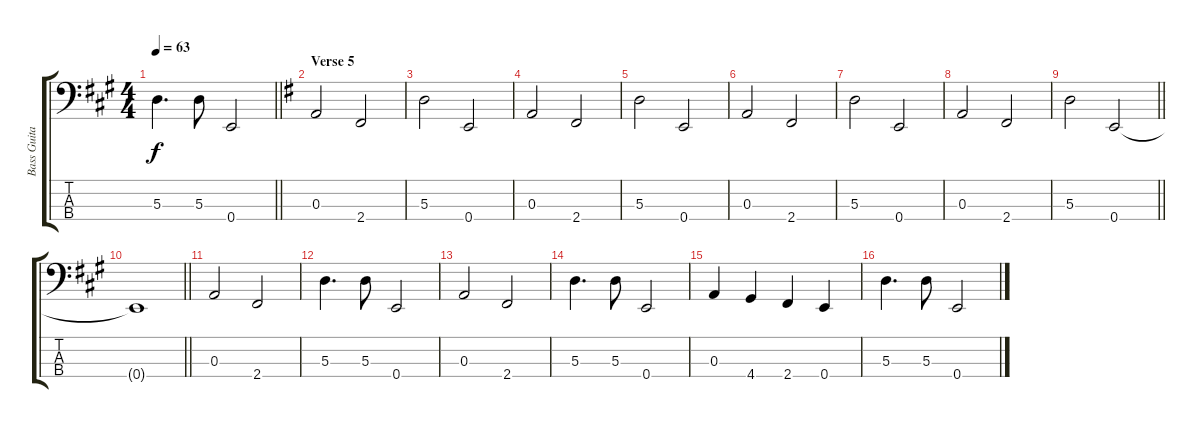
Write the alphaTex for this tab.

\track ("Bass Guitar" "Bass Guita") {instrument electricbassfinger}
\staff {score tabs}
\tuning (G2 D2 A1 E1) {hide}
\ts (4 4)
\tempo 63
\clef f4
\barLineRight lightlight
\ks a
5.3.4{d dy f} 5.3.8 0.4.2 |
\section ("" "Verse 5")
\ks g
0.3.2 2.4.2 |
5.3.2 0.4.2 |
0.3.2 2.4.2 |
5.3.2 0.4.2 |
0.3.2 2.4.2 |
5.3.2 0.4.2 |
0.3.2 2.4.2 |
\barLineRight lightlight
5.3.2 0.4.2 |
\barLineRight lightlight
\ks a
0.4{t}.1 |
0.3.2 2.4.2 |
5.3.4{d} 5.3.8 0.4.2 |
0.3.2 2.4.2 |
5.3.4{d} 5.3.8 0.4.2 |
0.3.4 4.4.4 2.4.4 0.4.4 |
5.3.4{d} 5.3.8 0.4.2
